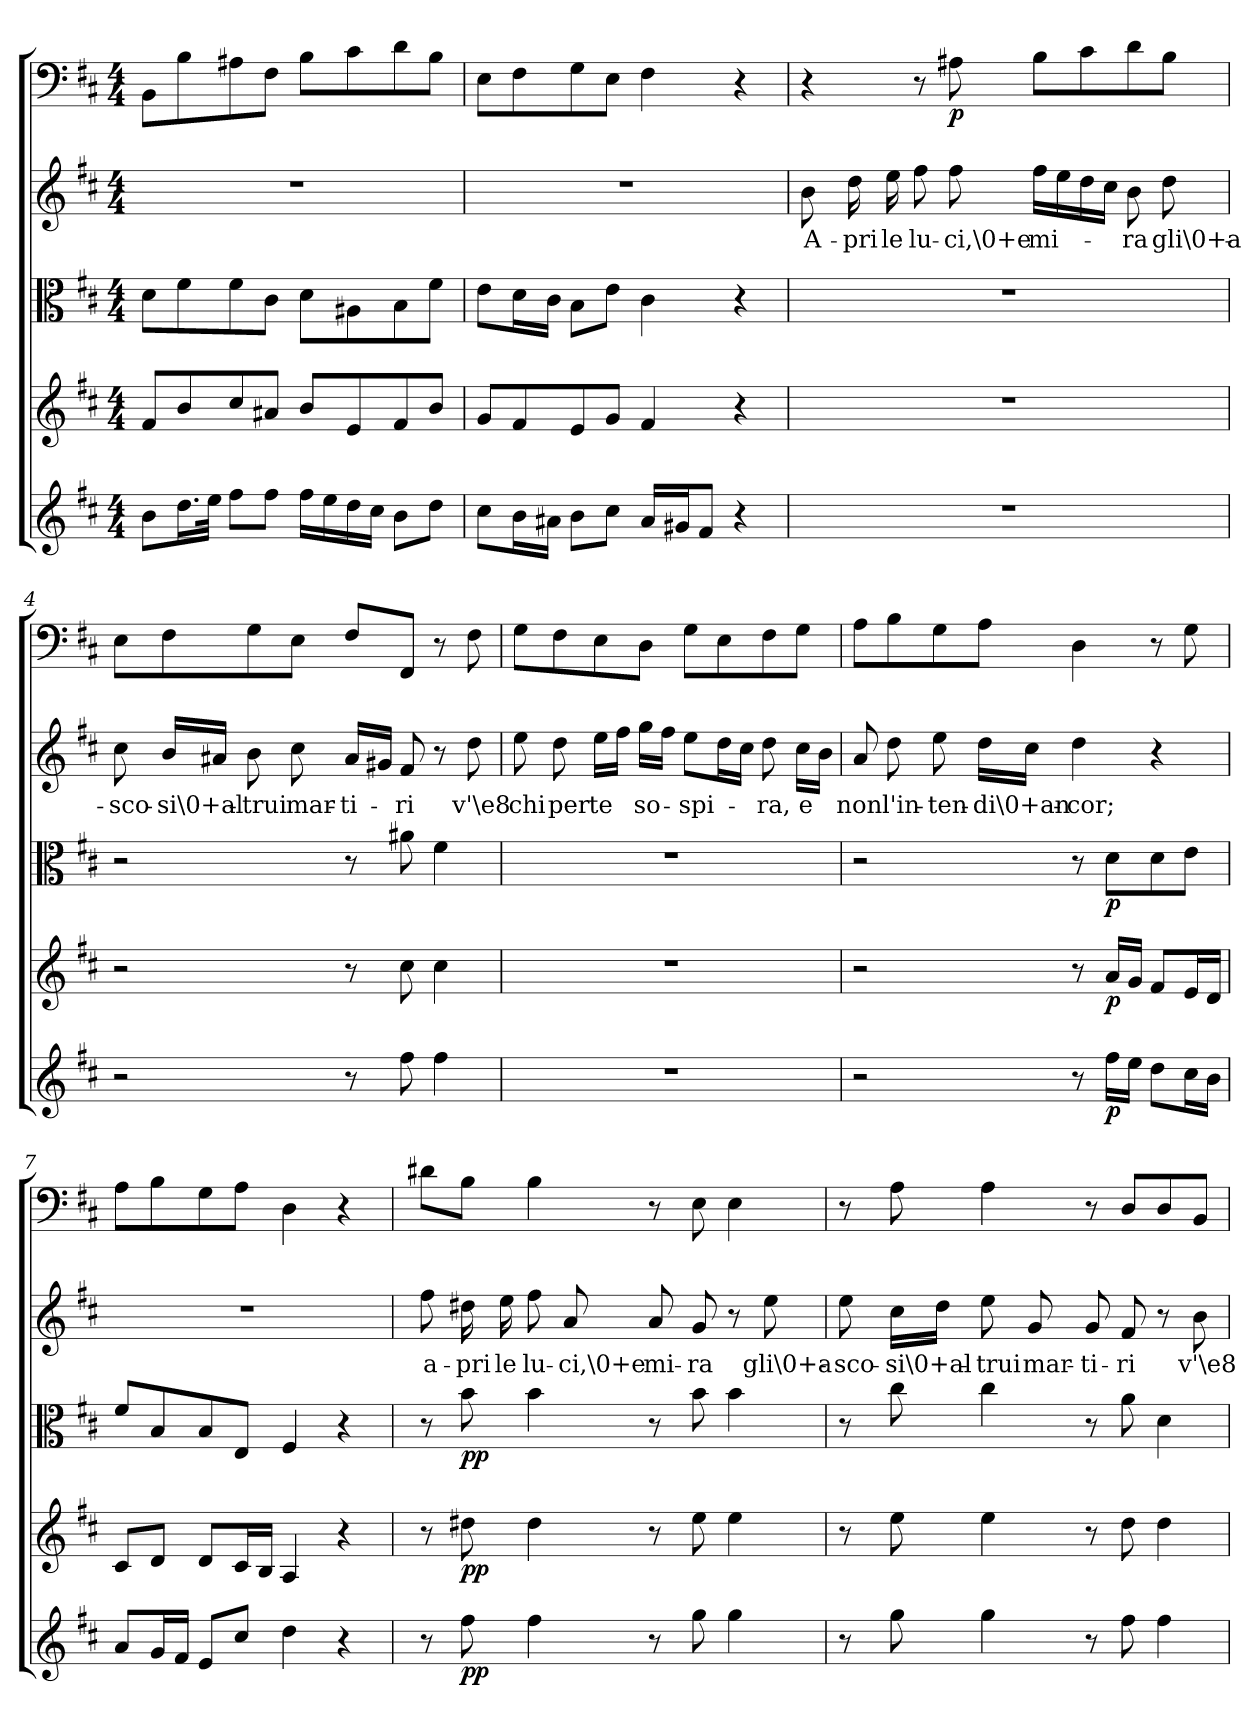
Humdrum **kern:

**kern	**dynam	**kern	**dynam	**kern	**dynam	**kern	**text	**kern	**dynam
*part5	*part5	*part4	*part4	*part3	*part3	*part2	*part2	*part1	*part1
*staff5	*staff5	*staff4	*staff4	*staff3	*staff3	*staff2	*staff2	*staff1	*staff1
*clefG2	*	*clefG2	*	*clefC3	*	*clefG2	*	*clefF4	*
*k[f#c#]	*	*k[f#c#]	*	*k[f#c#]	*	*k[f#c#]	*	*k[f#c#]	*
*b:	*	*b:	*	*b:	*	*b:	*	*b:	*
*M4/4	*	*M4/4	*	*M4/4	*	*M4/4	*	*M4/4	*
=1	=1	=1	=1	=1	=1	=1	=1	=1	=1
8b\L	.	8f#/L	.	8d\L	.	1r	.	8BB\L	.
16.dd\L	.	8b/	.	8f#\	.	.	.	8B\	.
32ee\JJk	.	.	.	.	.	.	.	.	.
8ff#\L	.	8cc#/	.	8f#\	.	.	.	8A#X\	.
8ff#\J	.	8a#X/J	.	8c#\J	.	.	.	8F#\J	.
16ff#\LL	.	8b/L	.	8d\L	.	.	.	8B\L	.
16ee\	.	.	.	.	.	.	.	.	.
16dd\	.	8e/	.	8A#X\	.	.	.	8c#\	.
16cc#\JJ	.	.	.	.	.	.	.	.	.
8b\L	.	8f#/	.	8B\	.	.	.	8d\	.
8dd\J	.	8b/J	.	8f#\J	.	.	.	8B\J	.
=2	=2	=2	=2	=2	=2	=2	=2	=2	=2
8cc#\L	.	8g/L	.	8e\L	.	1r	.	8E\L	.
16b\L	.	8f#/	.	16d\L	.	.	.	8F#\	.
16a#X\JJ	.	.	.	16c#\JJ	.	.	.	.	.
8b\L	.	8e/	.	8B\L	.	.	.	8G\	.
8cc#\J	.	8g/J	.	8e\J	.	.	.	8E\J	.
16a#/LL	.	4f#/	.	4c#\	.	.	.	4F#\	.
16g#X/J	.	.	.	.	.	.	.	.	.
8f#/J	.	.	.	.	.	.	.	.	.
4r	.	4r	.	4r	.	.	.	4r	.
=3	=3	=3	=3	=3	=3	=3	=3	=3	=3
1r	.	1r	.	1r	.	8b\	A-	4r	.
.	.	.	.	.	.	16dd\	-pri	.	.
.	.	.	.	.	.	16ee\	le	.	.
.	.	.	.	.	.	8ff#\	lu-	8r	.
.	.	.	.	.	.	8ff#\	-ci,\0+e	8A#X\	p
.	.	.	.	.	.	16ff#\LL	mi-	8B\L	.
.	.	.	.	.	.	16ee\	.	.	.
.	.	.	.	.	.	16dd\	.	8c#\	.
.	.	.	.	.	.	16cc#\JJ	.	.	.
.	.	.	.	.	.	8b\	-ra	8d\	.
.	.	.	.	.	.	8dd\	gli\0+a-	8B\J	.
=4	=4	=4	=4	=4	=4	=4	=4	=4	=4
2r	.	2r	.	2r	.	8cc#\	-sco-	8E\L	.
.	.	.	.	.	.	16b/LL	-si\0+al-	8F#\	.
.	.	.	.	.	.	16a#X/JJ	.	.	.
.	.	.	.	.	.	8b\	-trui	8G\	.
.	.	.	.	.	.	8cc#\	mar-	8E\J	.
8r	.	8r	.	8r	.	16a#/LL	-ti-	8F#/L	.
.	.	.	.	.	.	16g#X/JJ	.	.	.
8ff#\	.	8cc#\	.	8a#X\	.	8f#/	-ri	8FF#/J	.
4ff#\	.	4cc#\	.	4f#\	.	8r	.	8r	.
.	.	.	.	.	.	8dd\	v'\e8	8F#\	.
=5	=5	=5	=5	=5	=5	=5	=5	=5	=5
1r	.	1r	.	1r	.	8ee\	chi	8G\L	.
.	.	.	.	.	.	8dd\	per	8F#\	.
.	.	.	.	.	.	16ee\LL	te	8E\	.
.	.	.	.	.	.	16ff#\JJ	.	.	.
.	.	.	.	.	.	16gg\LL	so-	8D\J	.
.	.	.	.	.	.	16ff#\JJ	.	.	.
.	.	.	.	.	.	8ee\L	-spi-	8G\L	.
.	.	.	.	.	.	16dd\L	.	8E\	.
.	.	.	.	.	.	16cc#\JJ	.	.	.
.	.	.	.	.	.	8dd\	-ra,	8F#\	.
.	.	.	.	.	.	16cc#\LL	e	8G\J	.
.	.	.	.	.	.	16b\JJ	.	.	.
=6	=6	=6	=6	=6	=6	=6	=6	=6	=6
2r	.	2r	.	2r	.	8a/	non	8A\L	.
.	.	.	.	.	.	8dd\	l'in-	8B\	.
.	.	.	.	.	.	8ee\	-ten-	8G\	.
.	.	.	.	.	.	16dd\LL	-di\0+an-	8A\J	.
.	.	.	.	.	.	16cc#\JJ	.	.	.
8r	.	8r	.	8r	.	4dd\	-cor;	4D\	.
16ff#\LL	p	16a/LL	p	8d\L	p	.	.	.	.
16ee\JJ	.	16g/JJ	.	.	.	.	.	.	.
8dd\L	.	8f#/L	.	8d\	.	4r	.	8r	.
16cc#\L	.	16e/L	.	8e\J	.	.	.	8G\	.
16b\JJ	.	16d/JJ	.	.	.	.	.	.	.
=7	=7	=7	=7	=7	=7	=7	=7	=7	=7
8a/L	.	8c#/L	.	8f#/L	.	1r	.	8A\L	.
16g/L	.	8d/J	.	8B/	.	.	.	8B\	.
16f#/JJ	.	.	.	.	.	.	.	.	.
8e/L	.	8d/L	.	8B/	.	.	.	8G\	.
8cc#/J	.	16c#/L	.	8E/J	.	.	.	8A\J	.
.	.	16B/JJ	.	.	.	.	.	.	.
4dd\	.	4A/	.	4F#/	.	.	.	4D\	.
4r	.	4r	.	4r	.	.	.	4r	.
=8	=8	=8	=8	=8	=8	=8	=8	=8	=8
8r	.	8r	.	8r	.	8ff#\	a-	8d#X\L	.
8ff#\	pp	8dd#X\	pp	8b\	pp	16dd#X\	-pri	8B\J	.
.	.	.	.	.	.	16ee\	le	.	.
4ff#\	.	4dd#\	.	4b\	.	8ff#\	lu-	4B\	.
.	.	.	.	.	.	8a/	-ci,\0+e	.	.
8r	.	8r	.	8r	.	8a/	mi-	8r	.
8gg\	.	8ee\	.	8b\	.	8g/	-ra	8E\	.
4gg\	.	4ee\	.	4b\	.	8r	.	4E\	.
.	.	.	.	.	.	8ee\	gli\0+a-	.	.
=9	=9	=9	=9	=9	=9	=9	=9	=9	=9
8r	.	8r	.	8r	.	8ee\	-sco-	8r	.
8gg\	.	8ee\	.	8cc#\	.	16cc#\LL	-si\0+al-	8A\	.
.	.	.	.	.	.	16dd\JJ	.	.	.
4gg\	.	4ee\	.	4cc#\	.	8ee\	-trui	4A\	.
.	.	.	.	.	.	8g/	mar-	.	.
8r	.	8r	.	8r	.	8g/	-ti-	8r	.
8ff#\	.	8dd\	.	8a\	.	8f#/	-ri	8D/L	.
4ff#\	.	4dd\	.	4d\	.	8r	.	8D/	.
.	.	.	.	.	.	8b\	v'\e8	8BB/J	.
=	=	=	=	=	=	=	=	=	=
*-	*-	*-	*-	*-	*-	*-	*-	*-	*-
